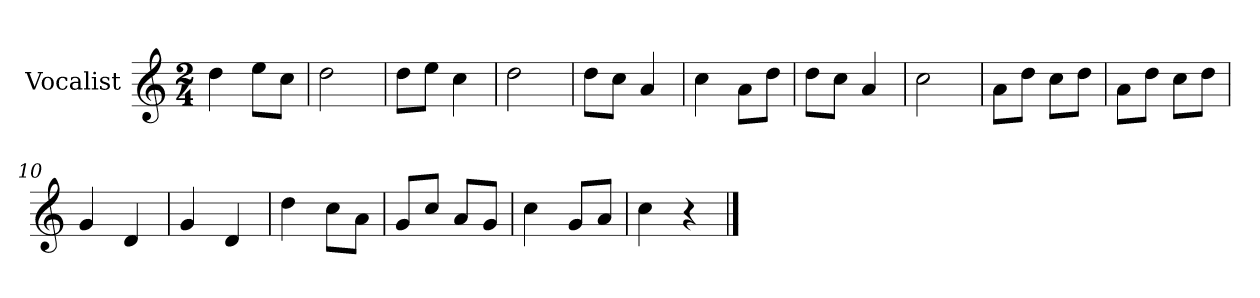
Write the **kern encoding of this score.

**kern
*part1
*staff1
*I"Vocalist
*k[]
*C:
*M2/4
=
4dd
8eeL
8ccJ
=1
2dd
=2
8ddL
8eeJ
4cc
=3
2dd
=4
8ddL
8ccJ
4a
=5
4cc
8aL
8ddJ
=6
8ddL
8ccJ
4a
=7
2cc
=8
8aL
8ddJ
8ccL
8ddJ
=9
8aL
8ddJ
8ccL
8ddJ
=10
4g
4d
=11
4g
4d
=12
4dd
8ccL
8aJ
=13
8gL
8ccJ
8aL
8gJ
=14
4cc
8gL
8aJ
=15
4cc
4r
==
*-
